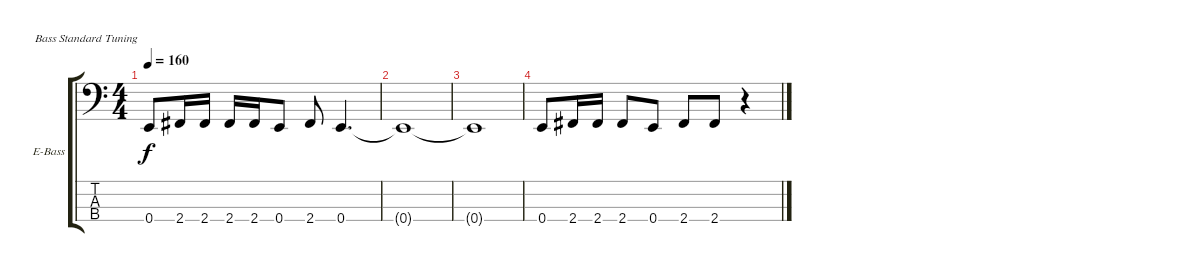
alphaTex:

\bracketExtendMode groupsimilarinstruments
\firstSystemTrackNameOrientation horizontal
\otherSystemsTrackNameOrientation horizontal
\track ("Bass" "E-Bass") {instrument electricbassfinger}
\staff {score tabs}
\tuning (G2 D2 A1 E1)
\ts (4 4)
\tempo 160
\clef f4
\ks c
0.4.8{dy f} 2.4.16 2.4.16 2.4.16 2.4.16 0.4.8 2.4.8 0.4.4{d} |
0.4{t}.1 |
0.4{t}.1 |
0.4.8 2.4.16 2.4.16 2.4.8 0.4.8 2.4.8 2.4.8 r.4
